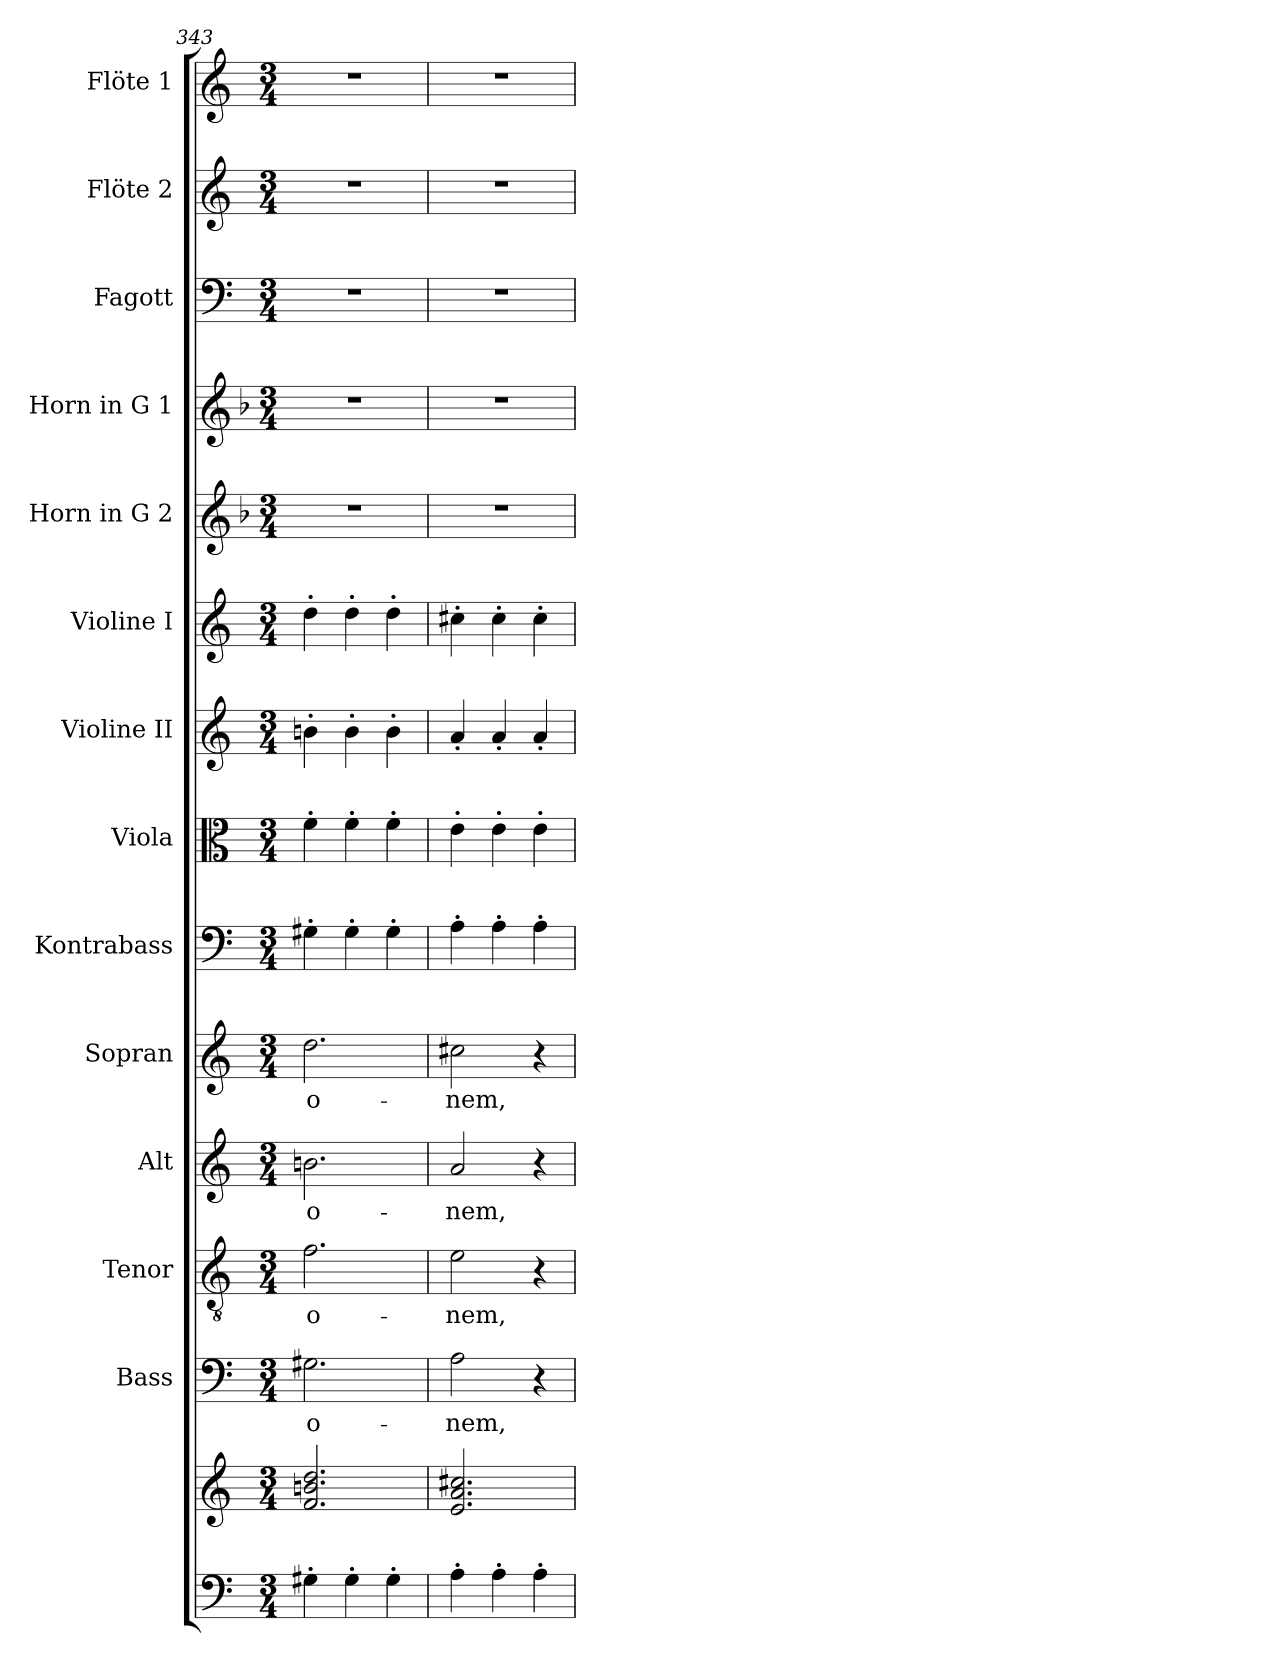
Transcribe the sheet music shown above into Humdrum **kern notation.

**kern	**kern	**kern	**text	**kern	**text	**kern	**text	**kern	**text	**kern	**kern	**kern	**kern	**kern	**kern	**kern	**kern	**kern
*part14	*part14	*part13	*part13	*part12	*part12	*part11	*part11	*part10	*part10	*part9	*part8	*part7	*part6	*part5	*part4	*part3	*part2	*part1
*staff15	*staff14	*staff13	*staff13	*staff12	*staff12	*staff11	*staff11	*staff10	*staff10	*staff9	*staff8	*staff7	*staff6	*staff5	*staff4	*staff3	*staff2	*staff1
*	*	*I"Bass	*	*I"Tenor	*	*I"Alt	*	*I"Sopran	*	*I"Kontrabass	*I"Viola	*I"Violine II	*I"Violine I	*I"Horn in G 2	*I"Horn in G 1	*I"Fagott	*I"Flöte 2	*I"Flöte 1
*	*	*I'B.	*	*I'T.	*	*I'A.	*	*I'S.	*	*I'Kb.	*I'Vla.	*I'Vl. II	*I'Vl. I	*	*	*I'Fg.	*I'Fl. 2	*I'Fl. 1
*clefF4	*clefG2	*clefF4	*	*clefGv2	*	*clefG2	*	*clefG2	*	*clefF4	*clefC3	*clefG2	*clefG2	*clefG2	*clefG2	*clefF4	*clefG2	*clefG2
*	*	*	*	*	*	*	*	*	*	*ITrd7c12	*	*	*	*ITrd3c5	*ITrd3c5	*	*	*
*k[]	*k[]	*k[]	*	*k[]	*	*k[]	*	*k[]	*	*k[]	*k[]	*k[]	*k[]	*k[]	*k[]	*k[]	*k[]	*k[]
*C:	*C:	*C:	*	*C:	*	*C:	*	*C:	*	*C:	*C:	*C:	*C:	*C:	*C:	*C:	*C:	*C:
*M3/4	*M3/4	*M3/4	*	*M3/4	*	*M3/4	*	*M3/4	*	*M3/4	*M3/4	*M3/4	*M3/4	*M3/4	*M3/4	*M3/4	*M3/4	*M3/4
=343	=343	=343	=343	=343	=343	=343	=343	=343	=343	=343	=343	=343	=343	=343	=343	=343	=343	=343
!	!	!	!LO:LY:b	!	!LO:LY:b	!	!LO:LY:b	!	!LO:LY:b	!	!	!	!	!	!	!	!	!
4G#X'>\	2.f/ 2.bn/ 2.dd/	2.G#X\	-o-	2.f\	-o-	2.bn\	-o-	2.dd\	-o-	4GG#X'>\	4f'>\	4bn'>\	4dd'>\	2.r	2.r	2.r	2.r	2.r
4G#'>\	.	.	.	.	.	.	.	.	.	4GG#'>\	4f'>\	4b'>\	4dd'>\	.	.	.	.	.
4G#'>\	.	.	.	.	.	.	.	.	.	4GG#'>\	4f'>\	4b'>\	4dd'>\	.	.	.	.	.
=344	=344	=344	=344	=344	=344	=344	=344	=344	=344	=344	=344	=344	=344	=344	=344	=344	=344	=344
!	!	!	!LO:LY:b	!	!LO:LY:b	!	!LO:LY:b	!	!LO:LY:b	!	!	!	!	!	!	!	!	!
4A'>\	2.e/ 2.a/ 2.cc#X/	2A\	-nem,	2e\	-nem,	2a/	-nem,	2cc#X\	-nem,	4AA'>\	4e'>\	4a'</	4cc#X'>\	2.r	2.r	2.r	2.r	2.r
4A'>\	.	.	.	.	.	.	.	.	.	4AA'>\	4e'>\	4a'</	4cc#'>\	.	.	.	.	.
4A'>\	.	4r	.	4r	.	4r	.	4r	.	4AA'>\	4e'>\	4a'</	4cc#'>\	.	.	.	.	.
=	=	=	=	=	=	=	=	=	=	=	=	=	=	=	=	=	=	=
*-	*-	*-	*-	*-	*-	*-	*-	*-	*-	*-	*-	*-	*-	*-	*-	*-	*-	*-
